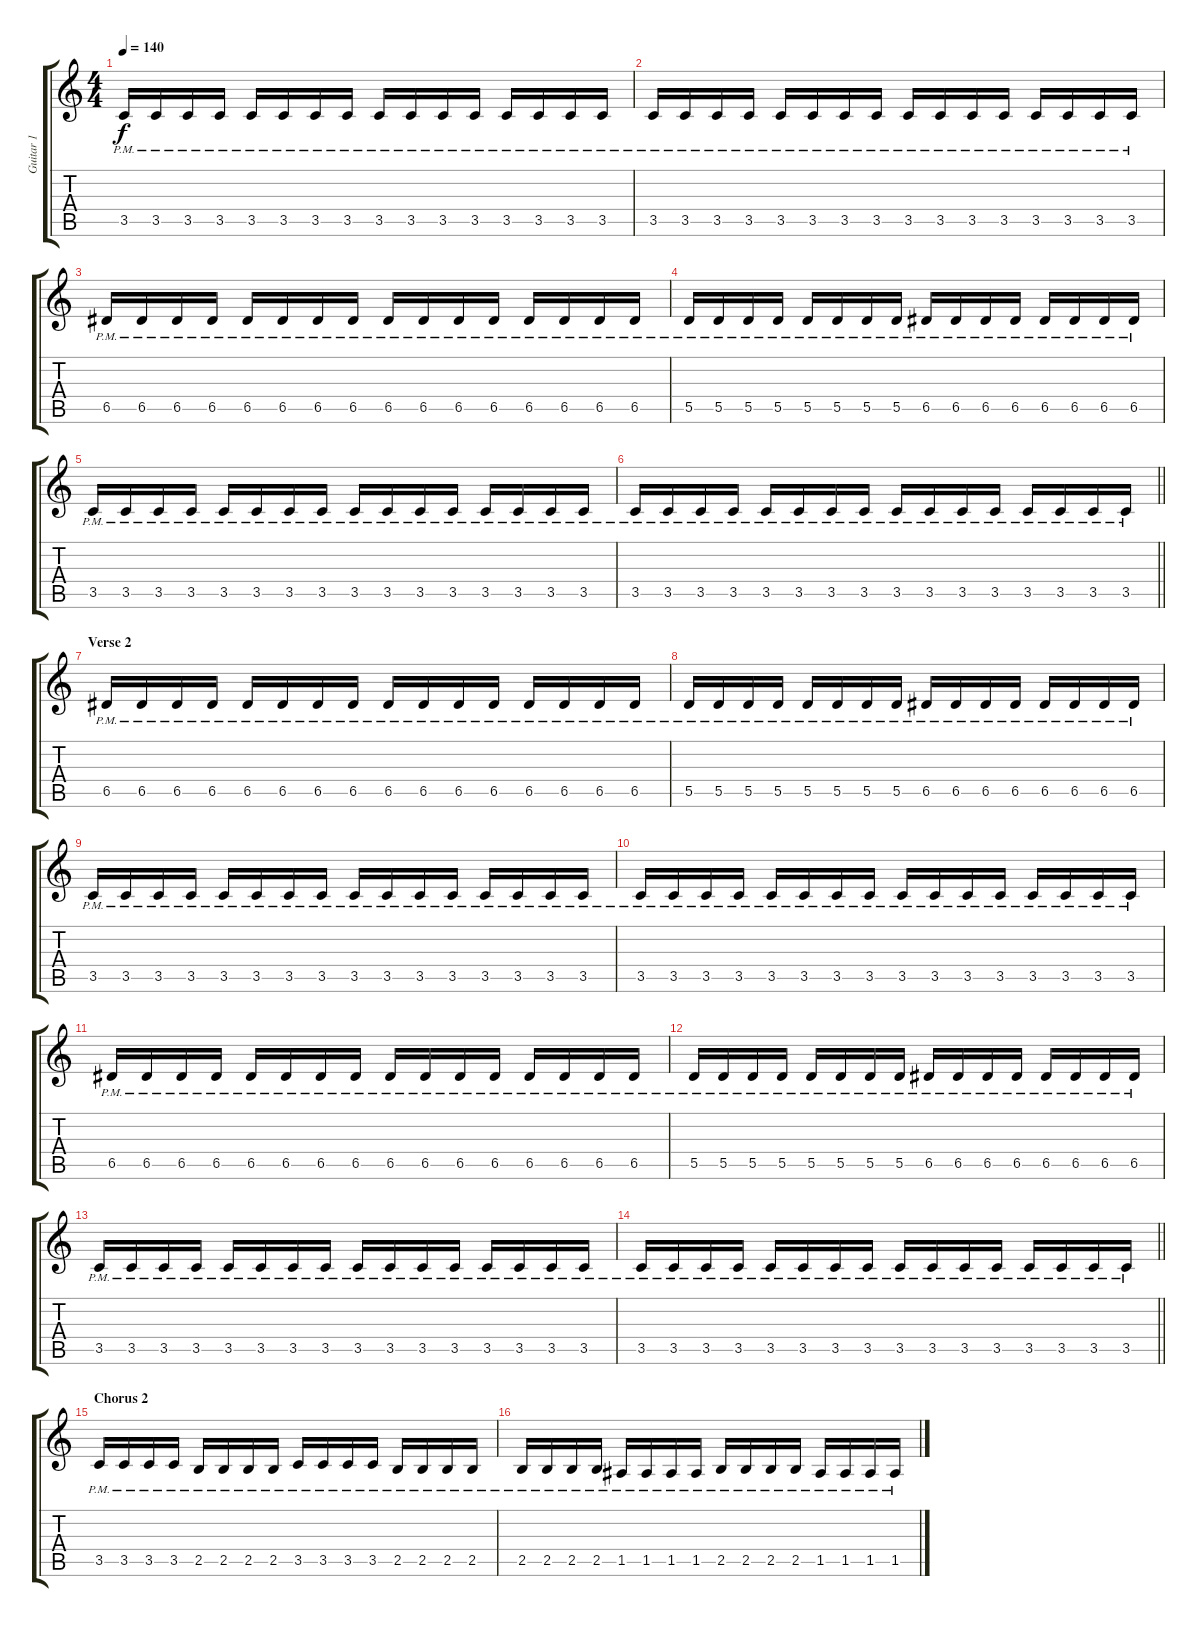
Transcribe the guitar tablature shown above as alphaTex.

\track ("Guitar 1" "Guitar 1") {instrument distortionguitar}
\staff {score tabs}
\tuning (E4 B3 G3 D3 A2 E2) {hide}
\ts (4 4)
\tempo 140
\clef g2
\ks c
3.5{pm}.16{dy f} 3.5{pm}.16 3.5{pm}.16 3.5{pm}.16 3.5{pm}.16 3.5{pm}.16 3.5{pm}.16 3.5{pm}.16 3.5{pm}.16 3.5{pm}.16 3.5{pm}.16 3.5{pm}.16 3.5{pm}.16 3.5{pm}.16 3.5{pm}.16 3.5{pm}.16 |
3.5{pm}.16 3.5{pm}.16 3.5{pm}.16 3.5{pm}.16 3.5{pm}.16 3.5{pm}.16 3.5{pm}.16 3.5{pm}.16 3.5{pm}.16 3.5{pm}.16 3.5{pm}.16 3.5{pm}.16 3.5{pm}.16 3.5{pm}.16 3.5{pm}.16 3.5{pm}.16 |
6.5{pm}.16 6.5{pm}.16 6.5{pm}.16 6.5{pm}.16 6.5{pm}.16 6.5{pm}.16 6.5{pm}.16 6.5{pm}.16 6.5{pm}.16 6.5{pm}.16 6.5{pm}.16 6.5{pm}.16 6.5{pm}.16 6.5{pm}.16 6.5{pm}.16 6.5{pm}.16 |
5.5{pm}.16 5.5{pm}.16 5.5{pm}.16 5.5{pm}.16 5.5{pm}.16 5.5{pm}.16 5.5{pm}.16 5.5{pm}.16 6.5{pm}.16 6.5{pm}.16 6.5{pm}.16 6.5{pm}.16 6.5{pm}.16 6.5{pm}.16 6.5{pm}.16 6.5{pm}.16 |
3.5{pm}.16 3.5{pm}.16 3.5{pm}.16 3.5{pm}.16 3.5{pm}.16 3.5{pm}.16 3.5{pm}.16 3.5{pm}.16 3.5{pm}.16 3.5{pm}.16 3.5{pm}.16 3.5{pm}.16 3.5{pm}.16 3.5{pm}.16 3.5{pm}.16 3.5{pm}.16 |
\barLineRight lightlight
3.5{pm}.16 3.5{pm}.16 3.5{pm}.16 3.5{pm}.16 3.5{pm}.16 3.5{pm}.16 3.5{pm}.16 3.5{pm}.16 3.5{pm}.16 3.5{pm}.16 3.5{pm}.16 3.5{pm}.16 3.5{pm}.16 3.5{pm}.16 3.5{pm}.16 3.5{pm}.16 |
\section ("" "Verse 2")
6.5{pm}.16 6.5{pm}.16 6.5{pm}.16 6.5{pm}.16 6.5{pm}.16 6.5{pm}.16 6.5{pm}.16 6.5{pm}.16 6.5{pm}.16 6.5{pm}.16 6.5{pm}.16 6.5{pm}.16 6.5{pm}.16 6.5{pm}.16 6.5{pm}.16 6.5{pm}.16 |
5.5{pm}.16 5.5{pm}.16 5.5{pm}.16 5.5{pm}.16 5.5{pm}.16 5.5{pm}.16 5.5{pm}.16 5.5{pm}.16 6.5{pm}.16 6.5{pm}.16 6.5{pm}.16 6.5{pm}.16 6.5{pm}.16 6.5{pm}.16 6.5{pm}.16 6.5{pm}.16 |
3.5{pm}.16 3.5{pm}.16 3.5{pm}.16 3.5{pm}.16 3.5{pm}.16 3.5{pm}.16 3.5{pm}.16 3.5{pm}.16 3.5{pm}.16 3.5{pm}.16 3.5{pm}.16 3.5{pm}.16 3.5{pm}.16 3.5{pm}.16 3.5{pm}.16 3.5{pm}.16 |
3.5{pm}.16 3.5{pm}.16 3.5{pm}.16 3.5{pm}.16 3.5{pm}.16 3.5{pm}.16 3.5{pm}.16 3.5{pm}.16 3.5{pm}.16 3.5{pm}.16 3.5{pm}.16 3.5{pm}.16 3.5{pm}.16 3.5{pm}.16 3.5{pm}.16 3.5{pm}.16 |
6.5{pm}.16 6.5{pm}.16 6.5{pm}.16 6.5{pm}.16 6.5{pm}.16 6.5{pm}.16 6.5{pm}.16 6.5{pm}.16 6.5{pm}.16 6.5{pm}.16 6.5{pm}.16 6.5{pm}.16 6.5{pm}.16 6.5{pm}.16 6.5{pm}.16 6.5{pm}.16 |
5.5{pm}.16 5.5{pm}.16 5.5{pm}.16 5.5{pm}.16 5.5{pm}.16 5.5{pm}.16 5.5{pm}.16 5.5{pm}.16 6.5{pm}.16 6.5{pm}.16 6.5{pm}.16 6.5{pm}.16 6.5{pm}.16 6.5{pm}.16 6.5{pm}.16 6.5{pm}.16 |
3.5{pm}.16 3.5{pm}.16 3.5{pm}.16 3.5{pm}.16 3.5{pm}.16 3.5{pm}.16 3.5{pm}.16 3.5{pm}.16 3.5{pm}.16 3.5{pm}.16 3.5{pm}.16 3.5{pm}.16 3.5{pm}.16 3.5{pm}.16 3.5{pm}.16 3.5{pm}.16 |
\barLineRight lightlight
3.5{pm}.16 3.5{pm}.16 3.5{pm}.16 3.5{pm}.16 3.5{pm}.16 3.5{pm}.16 3.5{pm}.16 3.5{pm}.16 3.5{pm}.16 3.5{pm}.16 3.5{pm}.16 3.5{pm}.16 3.5{pm}.16 3.5{pm}.16 3.5{pm}.16 3.5{pm}.16 |
\section ("" "Chorus 2")
3.5{pm}.16 3.5{pm}.16 3.5{pm}.16 3.5{pm}.16 2.5{pm}.16 2.5{pm}.16 2.5{pm}.16 2.5{pm}.16 3.5{pm}.16 3.5{pm}.16 3.5{pm}.16 3.5{pm}.16 2.5{pm}.16 2.5{pm}.16 2.5{pm}.16 2.5{pm}.16 |
2.5{pm}.16 2.5{pm}.16 2.5{pm}.16 2.5{pm}.16 1.5{pm}.16 1.5{pm}.16 1.5{pm}.16 1.5{pm}.16 2.5{pm}.16 2.5{pm}.16 2.5{pm}.16 2.5{pm}.16 1.5{pm}.16 1.5{pm}.16 1.5{pm}.16 1.5{pm}.16
